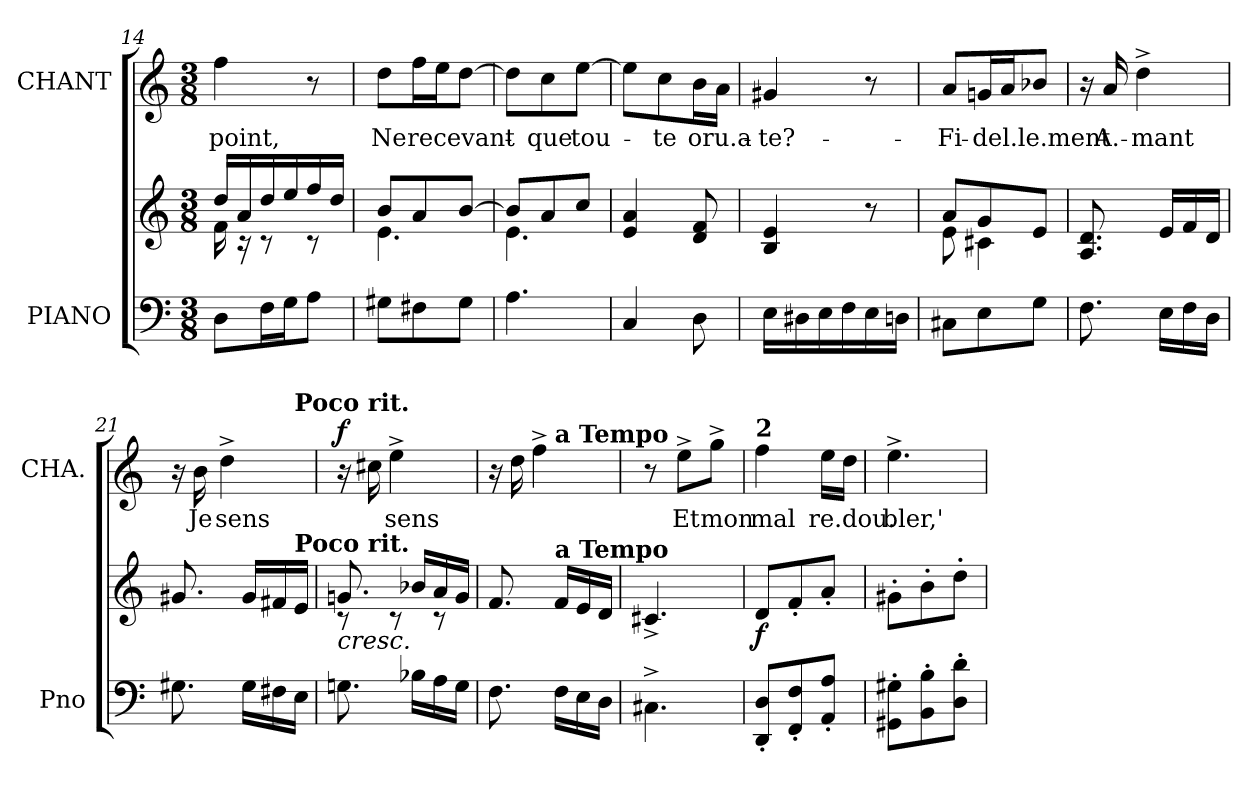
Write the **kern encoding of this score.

**kern	**kern	**dynam	**kern	**text	**dynam
*part2	*part2	*part2	*part1	*part1	*part1
*staff3	*staff2	*staff2/3	*staff1	*staff1	*staff1
*I"PIANO	*	*	*I"CHANT	*	*
*I'Pno	*	*	*I'CHA.	*	*
*clefF4	*clefG2	*	*clefG2	*	*
*k[]	*k[]	*	*k[]	*	*
*C:	*C:	*	*C:	*	*
*M3/8	*M3/8	*	*M3/8	*	*
=14	=14	=14	=14	=14	=14
*	*^	*	*	*	*
!	!	!	!	!	!LO:LY:b:color=#000000	!
8Di\L	16ddi/LL	16fi\	.	4ffi\	point,	.
.	16ai/	16r	.	.	.	.
16Fi\L	16ddi/	8r	.	.	.	.
16Gi\J	16eei/	.	.	.	.	.
8Ai\J	16ffi/	8r	.	8r	.	.
.	16ddi/JJ	.	.	.	.	.
=15	=15	=15	=15	=15	=15	=15
!	!	!	!	!	!LO:LY:b:color=#000000	!
8G#Xi\L	8bi/L	4.ei\	.	8ddi\L	Ne	.
!	!	!	!	!	!LO:LY:b:color=#000000	!
8F#Xi\	8ai/	.	.	16ffi\L	recevant-	.
.	.	.	.	16eei\J	.	.
8G#i\J	[>8bi/J	.	.	[>8ddi\J	.	.
!!LO:PB:g=z
=16	=16	=16	=16	=16	=16	=16
4.Ai\	8bi/L]	4.ei\	.	8ddi\L]	.	.
!	!	!	!	!	!LO:LY:b:color=#000000	!
.	8ai/	.	.	8cci\	que	.
!	!	!	!	!	!LO:LY:b:color=#000000	!
.	8cci/J	.	.	[>8eei\J	tou-	.
*	*v	*v	*	*	*	*
=17	=17	=17	=17	=17	=17
4Ci/	4ei/ 4ai	.	8eei\L]	.	.
!	!	!	!	!LO:LY:b:color=#000000	!
.	.	.	8cci\	te	.
!	!	!	!	!LO:LY:b:color=#000000	!
8Di\	8di/ 8fi	.	16bi\L	oru.a-	.
.	.	.	16ai\JJ	.	.
=18	=18	=18	=18	=18	=18
!	!	!	!	!LO:LY:b:color=#000000	!
16Ei\LL	4Bi/ 4ei	.	4g#Xi/	te?-	.
16D#Xi\	.	.	.	.	.
16Ei\	.	.	.	.	.
16Fi\	.	.	.	.	.
16Ei\	8r	.	8r	.	.
16Dni\JJ	.	.	.	.	.
=19	=19	=19	=19	=19	=19
*	*^	*	*	*	*
!	!	!	!	!	!LO:LY:b:color=#000000	!
8C#Xi\L	8ai/L	8ei\	.	8ai/L	Fi-	.
!	!	!	!	!	!LO:LY:b:color=#000000	!
8Ei\	8gi/	4c#Xi\	.	16gni/L	del.le.ment	.
.	.	.	.	16ai/J	.	.
8Gi\J	8ei/J	.	.	8b-Xi/J	.	.
*	*v	*v	*	*	*	*
=20	=20	=20	=20	=20	=20
8.Fi\	8.Ai/ 8.di	.	16r	.	.
!	!	!	!	!LO:LY:b:color=#000000	!
.	.	.	16ai/	A.-	.
!	!	!	!	!LO:LY:b:color=#000000	!
.	.	.	4dd^i\	mant	.
16Ei\LL	16ei/LL	.	.	.	.
16Fi\	16fi/	.	.	.	.
16Di\JJ	16di/JJ	.	.	.	.
!!LO:LB:g=z
=21	=21	=21	=21	=21	=21
*	*	*	*^	*	*
8.G#Xi\	8.g#Xi/	.	16r	4ryy	.	.
!	!	!	!	!	!LO:LY:b:color=#000000	!
.	.	.	16bi\	.	Je	.
!	!	!	!	!	!LO:LY:b:color=#000000	!
.	.	.	4dd^i\	.	sens	.
16G#i\LL	16g#i/LL	.	.	.	.	.
16F#Xi\	16f#Xi/	.	.	16ryy	.	.
!	!	!	!	!LO:TX:a:B:t=Poco rit.	!	!
!	!LO:TX:a:B:t=Poco rit.	!	!	!	!	!
16Ei\JJ	16ei/JJ	.	.	16ryy	.	.
*	*	*	*v	*v	*	*
=22	=22	=22	=22	=22	=22
*	*^	*	*	*	*
*	*	*	*	*^	*	*
!	!LO:TX:b:i:t=cresc.	!	!	!	!	!	!
!	!	!	!	!	!	!LO:LY:b:color=#000000	!
*	*	*	*	*v	*v	*	*
8.Gni\	8.gni/	8r	.	16r	Mes	f
.	.	.	.	16cc#Xi\	.	.
!	!	!	!	!	!LO:LY:b:color=#000000	!
.	.	8r	.	4ee^i\	sens	.
16B-Xi\LL	16b-Xi/LL	.	.	.	.	.
16Ai\	16ai/	8r	.	.	.	.
16Gi\JJ	16gi/JJ	.	.	.	.	.
*	*v	*v	*	*	*	*
=23	=23	=23	=23	=23	=23
!	!	!	!	!LO:LY:b:color=#000000	!
*	*	*	*^	*	*
8.Fi\	8.fi/	.	16r	8.ryy	Troubler	.
.	.	.	16ddi\	.	.	.
.	.	.	4ff^i\	.	.	.
!	!	!	!	!LO:TX:a:B:t=a Tempo	!	!
!	!LO:TX:a:B:t=a Tempo	!	!	!	!	!
16Fi\LL	16fi/LL	.	.	8.ryy	.	.
16Ei\	16ei/	.	.	.	.	.
16Di\JJ	16di/JJ	.	.	.	.	.
*	*	*	*v	*v	*	*
=24	=24	=24	=24	=24	=24
4.C#X^i\	4.c#X^i/	.	8r	.	.
!	!	!	!	!LO:LY:b:color=#000000	!
.	.	.	8ee^i\L	Et	.
!	!	!	!	!LO:LY:b:color=#000000	!
.	.	.	8gg^i\J	mon	.
=25	=25	=25	=25	=25	=25
!	!	!	!LO:TX:a:B:t=2	!	!
!	!	!	!	!LO:LY:b:color=#000000	!
8DDi/' 8Di'L	8di/L	f	4ffi\	mal	.
8FFi/' 8Fi'	8f'i/	.	.	.	.
!	!	!	!	!LO:LY:b:color=#000000	!
8AAi/' 8Ai'J	8a'i/J	.	16eei\LL	re.dou.	.
.	.	.	16ddi\JJ	.	.
!!LO:LB:g=z
=26	=26	=26	=26	=26	=26
!	!	!	!	!LO:LY:b:color=#000000	!
8GG#Xi\' 8G#Xi'L	8g#X'i\L	.	4.ee^i\	bler,'-	.
8BBi\' 8Bi'	8b'i\	.	.	.	.
8Di\' 8di'J	8dd'i\J	.	.	.	.
=	=	=	=	=	=
*-	*-	*-	*-	*-	*-
